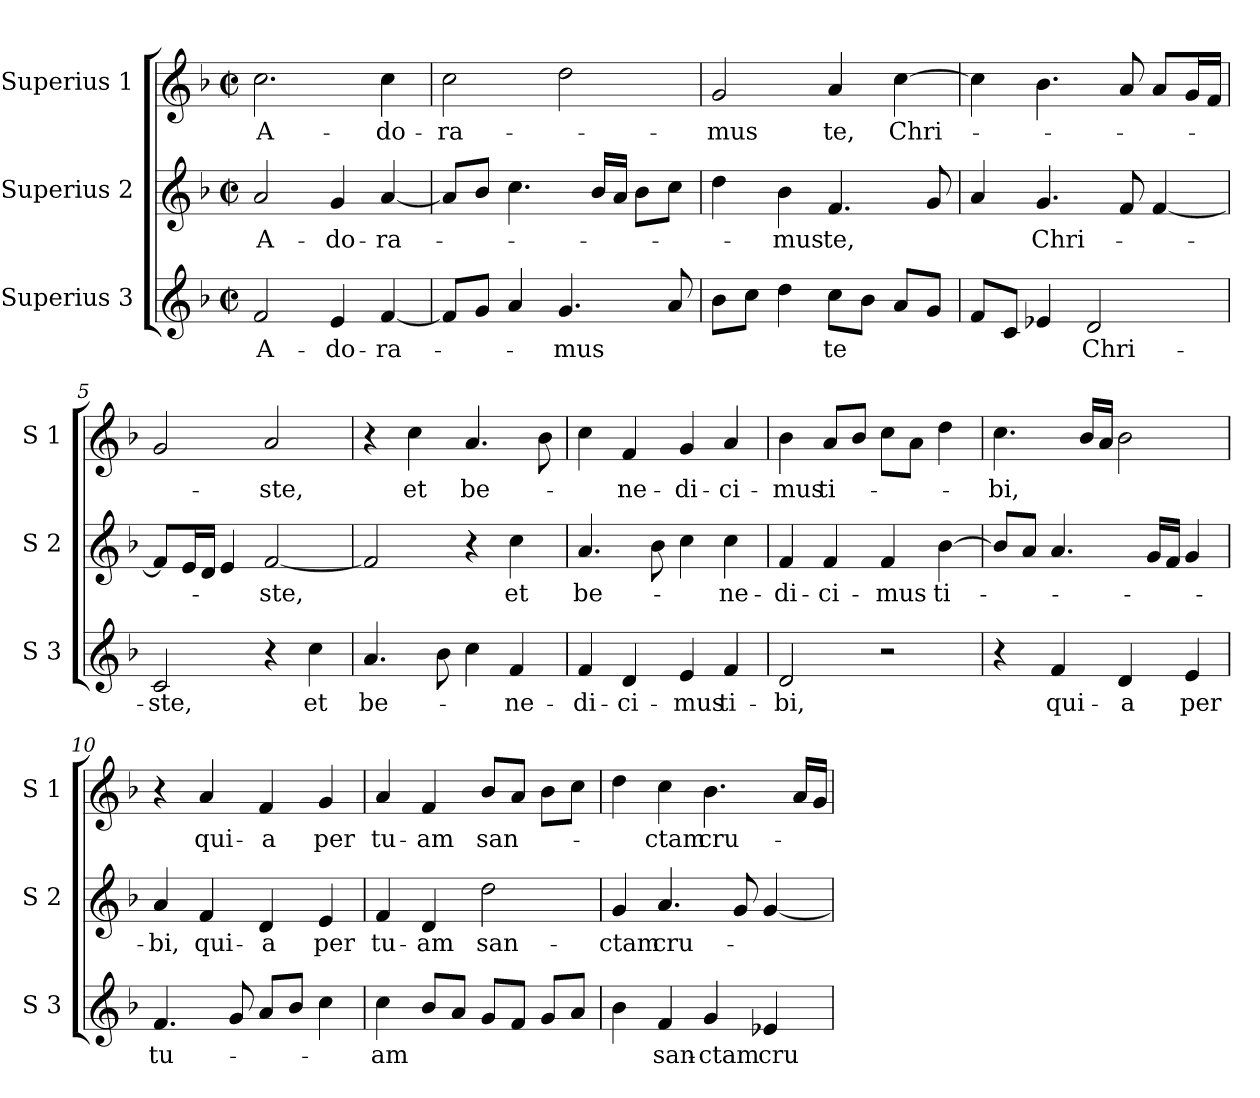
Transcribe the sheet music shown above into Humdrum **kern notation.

**kern	**text	**kern	**text	**kern	**text
*part3	*part3	*part2	*part2	*part1	*part1
*staff3	*staff3	*staff2	*staff2	*staff1	*staff1
*I"Superius 3	*	*I"Superius 2	*	*I"Superius 1	*
*I'S 3	*	*I'S 2	*	*I'S 1	*
*clefG2	*	*clefG2	*	*clefG2	*
*k[b-]	*	*k[b-]	*	*k[b-]	*
*F:	*	*F:	*	*F:	*
*M2/2	*	*M2/2	*	*M2/2	*
*met(c|)	*	*met(c|)	*	*met(c|)	*
=1	=1	=1	=1	=1	=1
2f/	A-	2a/	A-	2.cc\	A-
4e/	-do-	4g/	-do-	.	.
[4f/	-ra-	[4a/	-ra-	4cc\	-do-
=2	=2	=2	=2	=2	=2
8f/L]	.	8a/L]	.	2cc\	-ra-
8g/J	.	8b-/J	.	.	.
4a/	.	4.cc\	.	.	.
4.g/	-mus	.	.	2dd\	.
.	.	16b-/LL	.	.	.
.	.	16a/JJ	.	.	.
.	.	8b-\L	.	.	.
8a/	.	8cc\J	.	.	.
=3	=3	=3	=3	=3	=3
8b-\L	.	4dd\	.	2g/	-mus
8cc\J	.	.	.	.	.
4dd\	.	4b-\	-mus	.	.
8cc\L	te	4.f/	te,	4a/	te,
8b-\J	.	.	.	.	.
8a/L	.	.	.	[4cc\	Chri-
8g/J	.	8g/	.	.	.
=4	=4	=4	=4	=4	=4
8f/L	.	4a/	.	4cc\]	.
8c/J	.	.	.	.	.
4e-X/	.	4.g/	Chri-	4.b-\	.
2d/	Chri-	.	.	.	.
.	.	8f/	.	8a/	.
.	.	[4f/	.	8a/L	.
.	.	.	.	16g/L	.
.	.	.	.	16f/JJ	.
!!LO:LB:g=z
=5	=5	=5	=5	=5	=5
2c/	-ste,	8f/L]	.	2g/	.
.	.	16e/L	.	.	.
.	.	16d/JJ	.	.	.
.	.	4e/	.	.	.
4r	.	[2f/	-ste,	2a/	-ste,
4cc\	et	.	.	.	.
=6	=6	=6	=6	=6	=6
4.a/	be-	2f/]	.	4r	.
.	.	.	.	4cc\	et
8b-\	.	.	.	.	.
4cc\	.	4r	.	4.a/	be-
4f/	-ne-	4cc\	et	.	.
.	.	.	.	8b-\	.
=7	=7	=7	=7	=7	=7
4f/	-di-	4.a/	be-	4cc\	.
4d/	-ci-	.	.	4f/	-ne-
.	.	8b-\	.	.	.
4e/	-mus	4cc\	.	4g/	-di-
4f/	ti-	4cc\	-ne-	4a/	-ci-
=8	=8	=8	=8	=8	=8
2d/	-bi,	4f/	-di-	4b-\	-mus
.	.	4f/	-ci-	8a/L	ti-
.	.	.	.	8b-/J	.
2r	.	4f/	-mus	8cc\L	.
.	.	.	.	8a\J	.
.	.	[4b-\	ti-	4dd\	.
=9	=9	=9	=9	=9	=9
4r	.	8b-/L]	.	4.cc\	-bi,
.	.	8a/J	.	.	.
4f/	qui-	4.a/	.	.	.
.	.	.	.	16b-/LL	.
.	.	.	.	16a/JJ	.
4d/	-a	.	.	2b-\	.
.	.	16g/LL	.	.	.
.	.	16f/JJ	.	.	.
4e/	per	4g/	.	.	.
!!LO:LB:g=z
=10	=10	=10	=10	=10	=10
4.f/	tu-	4a/	-bi,	4r	.
.	.	4f/	qui-	4a/	qui-
8g/	.	.	.	.	.
8a/L	.	4d/	-a	4f/	-a
8b-/J	.	.	.	.	.
4cc\	.	4e/	per	4g/	per
=11	=11	=11	=11	=11	=11
4cc\	-am	4f/	tu-	4a/	tu-
8b-/L	.	4d/	-am	4f/	-am
8a/J	.	.	.	.	.
8g/L	.	2dd\	san-	8b-/L	san-
8f/J	.	.	.	8a/J	.
8g/L	.	.	.	8b-\L	.
8a/J	.	.	.	8cc\J	.
=12	=12	=12	=12	=12	=12
4b-\	.	4g/	-ctam	4dd\	.
4f/	san-	4.a/	cru-	4cc\	-ctam
4g/	-ctam	.	.	4.b-\	cru-
.	.	8g/	.	.	.
4e-X/	cru-	[4g/	.	.	.
.	.	.	.	16a/LL	.
.	.	.	.	16g/JJ	.
=	=	=	=	=	=
*-	*-	*-	*-	*-	*-
